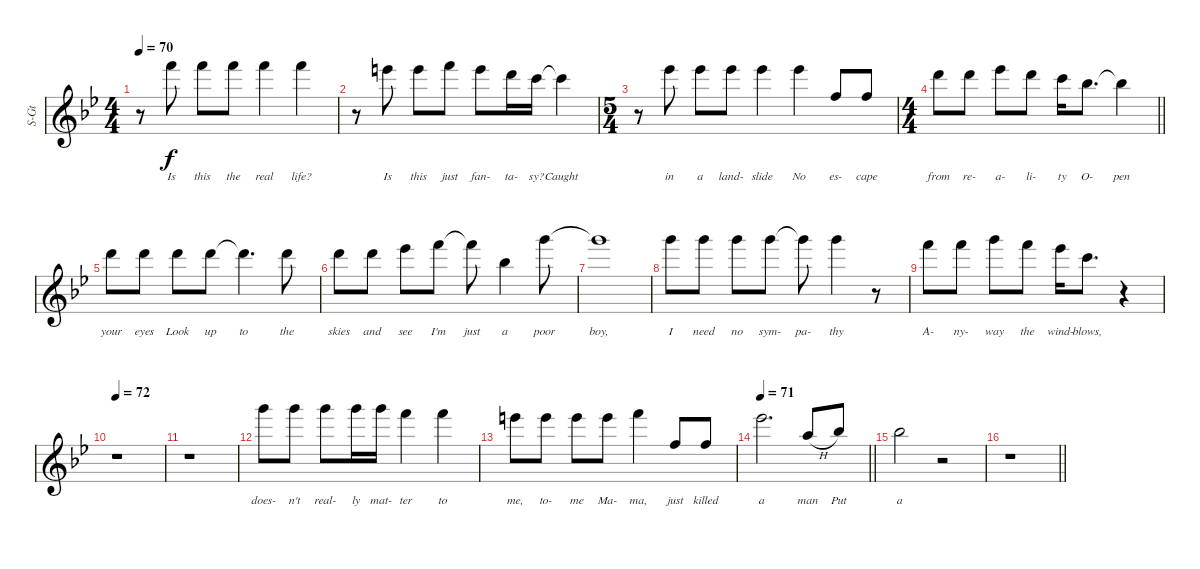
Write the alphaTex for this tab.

\bracketExtendMode groupsimilarinstruments
\otherSystemsTrackNameOrientation horizontal
\track ("Voice" "S-Gt") {instrument flute}
\staff {score}
\tuning (E5 B4 G4 D4 A3 E3)
\displaytranspose 12
\ts (4 4)
\tempo 70
\clef g2
\ks bb
r.8{dy f instrument flute beam Down} 1.1{acc forcenatural}.8{lyrics (0 "Is") lyrics (1 "") lyrics (2 "") lyrics (3 "") lyrics (4 "") beam Down} 1.1{acc forcenatural}.8{lyrics (0 "this") lyrics (1 "") lyrics (2 "") lyrics (3 "") lyrics (4 "") beam Down} 1.1{acc forcenatural}.8{lyrics (0 "the") lyrics (1 "") lyrics (2 "") lyrics (3 "") lyrics (4 "") beam Down} 1.1{acc forcenatural}.4{lyrics (0 "real") lyrics (1 "") lyrics (2 "") lyrics (3 "") lyrics (4 "") beam Down} 1.1{acc forcenatural}.4{lyrics (0 "life?") lyrics (1 "") lyrics (2 "") lyrics (3 "") lyrics (4 "") beam Down} |
r.8{beam Down} 0.1{acc forcenatural}.8{lyrics (0 "Is") lyrics (1 "") lyrics (2 "") lyrics (3 "") lyrics (4 "") beam Down} 0.1{acc forcenatural}.8{lyrics (0 "this") lyrics (1 "") lyrics (2 "") lyrics (3 "") lyrics (4 "") beam Down} 1.1{acc forcenatural}.8{lyrics (0 "just") lyrics (1 "") lyrics (2 "") lyrics (3 "") lyrics (4 "") beam Down} 0.1{acc forcenatural}.8{lyrics (0 "fan-") lyrics (1 "") lyrics (2 "") lyrics (3 "") lyrics (4 "") beam Down} 3.2{acc forcenatural}.16{lyrics (0 "ta-") lyrics (1 "") lyrics (2 "") lyrics (3 "") lyrics (4 "") beam Down} 1.2{acc forcenatural}.16{lyrics (0 "sy?") lyrics (1 "") lyrics (2 "") lyrics (3 "") lyrics (4 "") beam Down} 1.2{t acc forcenatural}.4{lyrics (0 "Caught") lyrics (1 "") lyrics (2 "") lyrics (3 "") lyrics (4 "") beam Down} |
\ts (5 4)
r.8{beam Down} 4.2{acc b}.8{lyrics (0 "in") lyrics (1 "") lyrics (2 "") lyrics (3 "") lyrics (4 "") beam Down} 4.2{acc b}.8{lyrics (0 "a") lyrics (1 "") lyrics (2 "") lyrics (3 "") lyrics (4 "") beam Down} 4.2{acc b}.8{lyrics (0 "land-") lyrics (1 "") lyrics (2 "") lyrics (3 "") lyrics (4 "") beam Down} 4.2{acc b}.4{lyrics (0 "slide") lyrics (1 "") lyrics (2 "") lyrics (3 "") lyrics (4 "") beam Down} 4.2{acc b}.4{lyrics (0 "No") lyrics (1 "") lyrics (2 "") lyrics (3 "") lyrics (4 "") beam Down} 3.4{acc forcenatural}.8{lyrics (0 "es-") lyrics (1 "") lyrics (2 "") lyrics (3 "") lyrics (4 "") beam Up} 3.4{acc forcenatural}.8{lyrics (0 "cape") lyrics (1 "") lyrics (2 "") lyrics (3 "") lyrics (4 "") beam Up} |
\ts (4 4)
\barLineRight lightlight
3.2{acc forcenatural}.8{lyrics (0 "from") lyrics (1 "") lyrics (2 "") lyrics (3 "") lyrics (4 "") beam Down} 3.2{acc forcenatural}.8{lyrics (0 "re-") lyrics (1 "") lyrics (2 "") lyrics (3 "") lyrics (4 "") beam Down} 4.2{acc b}.8{lyrics (0 "a-") lyrics (1 "") lyrics (2 "") lyrics (3 "") lyrics (4 "") beam Down} 3.2{acc forcenatural}.8{lyrics (0 "li-") lyrics (1 "") lyrics (2 "") lyrics (3 "") lyrics (4 "") beam Down} 1.2{acc forcenatural}.16{lyrics (0 "ty") lyrics (1 "") lyrics (2 "") lyrics (3 "") lyrics (4 "") beam Down} 3.3{acc b}.8{d lyrics (0 "O-") lyrics (1 "") lyrics (2 "") lyrics (3 "") lyrics (4 "") beam Down} 3.3{t acc b}.4{lyrics (0 "pen") lyrics (1 "") lyrics (2 "") lyrics (3 "") lyrics (4 "") beam Down} |
3.2{acc forcenatural}.8{lyrics (0 "your") lyrics (1 "") lyrics (2 "") lyrics (3 "") lyrics (4 "") beam Down} 3.2{acc forcenatural}.8{lyrics (0 "eyes") lyrics (1 "") lyrics (2 "") lyrics (3 "") lyrics (4 "") beam Down} 3.2{acc forcenatural}.8{lyrics (0 "Look") lyrics (1 "") lyrics (2 "") lyrics (3 "") lyrics (4 "") beam Down} 3.2{acc forcenatural}.8{lyrics (0 "up") lyrics (1 "") lyrics (2 "") lyrics (3 "") lyrics (4 "") beam Down} 3.2{t acc forcenatural}.4{d lyrics (0 "to") lyrics (1 "") lyrics (2 "") lyrics (3 "") lyrics (4 "") beam Down} 3.2{acc forcenatural}.8{lyrics (0 "the") lyrics (1 "") lyrics (2 "") lyrics (3 "") lyrics (4 "") beam Down} |
3.2{acc forcenatural}.8{lyrics (0 "skies") lyrics (1 "") lyrics (2 "") lyrics (3 "") lyrics (4 "") beam Down} 3.2{acc forcenatural}.8{lyrics (0 "and") lyrics (1 "") lyrics (2 "") lyrics (3 "") lyrics (4 "") beam Down} 4.2{acc b}.8{lyrics (0 "see") lyrics (1 "") lyrics (2 "") lyrics (3 "") lyrics (4 "") beam Down} 1.1{acc forcenatural}.8{lyrics (0 "I'm") lyrics (1 "") lyrics (2 "") lyrics (3 "") lyrics (4 "") beam Down} 1.1{t acc forcenatural}.8{lyrics (0 "just") lyrics (1 "") lyrics (2 "") lyrics (3 "") lyrics (4 "") beam Down} 3.3{acc b}.4{lyrics (0 "a") lyrics (1 "") lyrics (2 "") lyrics (3 "") lyrics (4 "") beam Down} 3.1{acc forcenatural}.8{lyrics (0 "poor") lyrics (1 "") lyrics (2 "") lyrics (3 "") lyrics (4 "") beam Down} |
3.1{t acc forcenatural}.1{lyrics (0 "boy,") lyrics (1 "") lyrics (2 "") lyrics (3 "") lyrics (4 "") beam Down} |
3.1{acc forcenatural}.8{lyrics (0 "I") lyrics (1 "") lyrics (2 "") lyrics (3 "") lyrics (4 "") beam Down} 3.1{acc forcenatural}.8{lyrics (0 "need") lyrics (1 "") lyrics (2 "") lyrics (3 "") lyrics (4 "") beam Down} 3.1{acc forcenatural}.8{lyrics (0 "no") lyrics (1 "") lyrics (2 "") lyrics (3 "") lyrics (4 "") beam Down} 3.1{acc forcenatural}.8{lyrics (0 "sym-") lyrics (1 "") lyrics (2 "") lyrics (3 "") lyrics (4 "") beam Down} 3.1{t acc forcenatural}.8{lyrics (0 "pa-") lyrics (1 "") lyrics (2 "") lyrics (3 "") lyrics (4 "") beam Down} 3.1{acc forcenatural}.4{lyrics (0 "thy") lyrics (1 "") lyrics (2 "") lyrics (3 "") lyrics (4 "") beam Down} r.8{beam Down} |
1.1{acc forcenatural}.8{lyrics (0 "A-") lyrics (1 "") lyrics (2 "") lyrics (3 "") lyrics (4 "") beam Down} 1.1{acc forcenatural}.8{lyrics (0 "ny-") lyrics (1 "") lyrics (2 "") lyrics (3 "") lyrics (4 "") beam Down} 3.1{acc forcenatural}.8{lyrics (0 "way") lyrics (1 "") lyrics (2 "") lyrics (3 "") lyrics (4 "") beam Down} 1.1{acc forcenatural}.8{lyrics (0 "the") lyrics (1 "") lyrics (2 "") lyrics (3 "") lyrics (4 "") beam Down} 4.2{acc b}.16{lyrics (0 "wind-") lyrics (1 "") lyrics (2 "") lyrics (3 "") lyrics (4 "") beam Down} 1.2{acc forcenatural}.8{d lyrics (0 "blows,") lyrics (1 "") lyrics (2 "") lyrics (3 "") lyrics (4 "") beam Down} r.4{beam Down} |
\tempo 72
r.1{beam Down} |
r.1{beam Down} |
3.1{acc forcenatural}.8{lyrics (0 "does-") lyrics (1 "") lyrics (2 "") lyrics (3 "") lyrics (4 "") beam Down} 3.1{acc forcenatural}.8{lyrics (0 "n't") lyrics (1 "") lyrics (2 "") lyrics (3 "") lyrics (4 "") beam Down} 3.1{acc forcenatural}.8{lyrics (0 "real-") lyrics (1 "") lyrics (2 "") lyrics (3 "") lyrics (4 "") beam Down} 3.1{acc forcenatural}.16{lyrics (0 "ly") lyrics (1 "") lyrics (2 "") lyrics (3 "") lyrics (4 "") beam Down} 3.1{acc forcenatural}.16{lyrics (0 "mat-") lyrics (1 "") lyrics (2 "") lyrics (3 "") lyrics (4 "") beam Down} 1.1{acc forcenatural}.4{lyrics (0 "ter") lyrics (1 "") lyrics (2 "") lyrics (3 "") lyrics (4 "") beam Down} 1.1{acc forcenatural}.4{lyrics (0 "to") lyrics (1 "") lyrics (2 "") lyrics (3 "") lyrics (4 "") beam Down} |
0.1{acc forcenatural}.8{lyrics (0 "me,") lyrics (1 "") lyrics (2 "") lyrics (3 "") lyrics (4 "") beam Down} 0.1{acc forcenatural}.8{lyrics (0 "to-") lyrics (1 "") lyrics (2 "") lyrics (3 "") lyrics (4 "") beam Down} 0.1{acc forcenatural}.8{lyrics (0 "me") lyrics (1 "") lyrics (2 "") lyrics (3 "") lyrics (4 "") beam Down} 0.1{acc forcenatural}.8{lyrics (0 "Ma-") lyrics (1 "") lyrics (2 "") lyrics (3 "") lyrics (4 "") beam Down} 1.1{acc forcenatural}.4{lyrics (0 "ma,") lyrics (1 "") lyrics (2 "") lyrics (3 "") lyrics (4 "") beam Down} 3.4{acc forcenatural}.8{lyrics (0 "just") lyrics (1 "") lyrics (2 "") lyrics (3 "") lyrics (4 "") beam Up} 3.4{acc forcenatural}.8{lyrics (0 "killed") lyrics (1 "") lyrics (2 "") lyrics (3 "") lyrics (4 "") beam Up} |
\tempo 71
\barLineRight lightlight
4.2{acc b}.2{d lyrics (0 "a") lyrics (1 "") lyrics (2 "") lyrics (3 "") lyrics (4 "") beam Down} 2.3{h acc forcenatural}.8{lyrics (0 "man") lyrics (1 "") lyrics (2 "") lyrics (3 "") lyrics (4 "") beam Up} 3.3{acc b}.8{lyrics (0 "Put") lyrics (1 "") lyrics (2 "") lyrics (3 "") lyrics (4 "") beam Up} |
3.3{acc b}.2{lyrics (0 "a") lyrics (1 "") lyrics (2 "") lyrics (3 "") lyrics (4 "") beam Down} r.2{beam Down} |
\barLineRight lightlight
r.1{beam Down}
